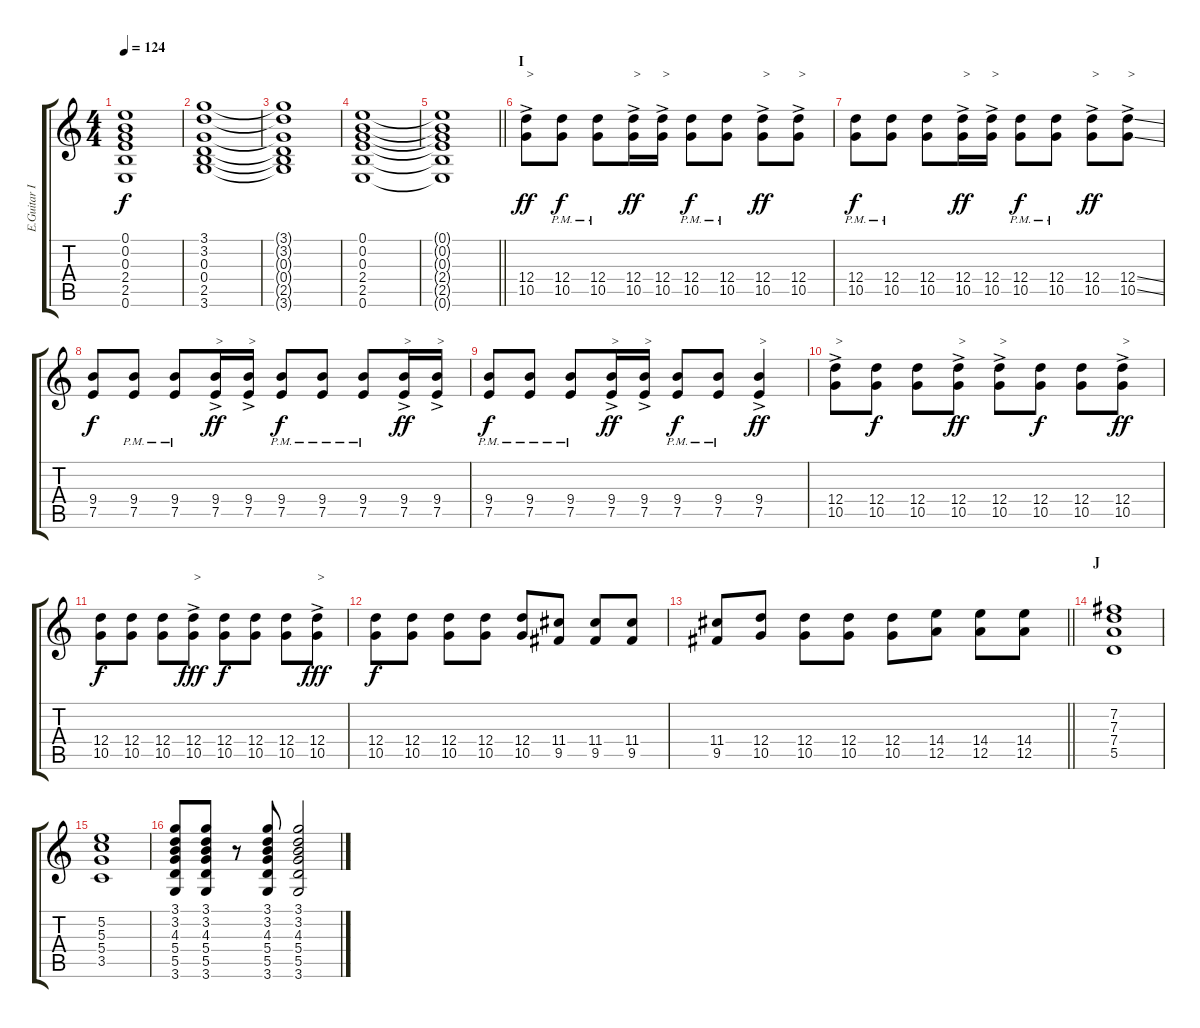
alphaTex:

\track ("E.Guitar II" "E.Guitar I") {instrument electricguitarclean}
\staff {score tabs}
\tuning (E4 B3 G3 D3 A2 E2) {hide}
\ts (4 4)
\tempo 124
\clef g2
\ks c
(0.1{t} 0.2{t} 0.3{t} 2.4{t} 2.5{t} 0.6{t}).1{dy f} |
(3.1 3.2 0.3 0.4 2.5 3.6).1 |
(3.1{t} 3.2{t} 0.3{t} 0.4{t} 2.5{t} 3.6{t}).1 |
(0.1 0.2 0.3 2.4 2.5 0.6).1 |
\barLineRight lightlight
(0.1{t} 0.2{t} 0.3{t} 2.4{t} 2.5{t} 0.6{t}).1 |
\section ("" "I")
(12.4{ac} 10.5{ac}).8{txt ">" dy ff instrument distortionguitar} (12.4{pm} 10.5).8{dy f} (12.4{pm} 10.5).8 (12.4{ac} 10.5{ac}).16{txt ">" dy ff} (12.4{ac} 10.5{ac}).16{txt ">"} (12.4{pm} 10.5{pm}).8{dy f} (12.4{pm} 10.5{pm}).8 (12.4{ac} 10.5{ac}).8{txt ">" dy ff} (12.4{ac} 10.5{ac}).8{txt ">"} |
(12.4{pm} 10.5{pm}).8{dy f} (12.4{pm} 10.5{pm}).8 (12.4 10.5).8 (12.4{ac} 10.5{ac}).16{txt ">" dy ff} (12.4{ac} 10.5{ac}).16{txt ">"} (12.4{pm} 10.5{pm}).8{dy f} (12.4{pm} 10.5{pm}).8 (12.4{ac} 10.5{ac}).8{txt ">" dy ff} (12.4{ss ac} 10.5{ss ac}).8{txt ">"} |
(9.4 7.5).8{dy f} (9.4{pm} 7.5{pm}).8 (9.4{pm} 7.5{pm}).8 (9.4{ac} 7.5{ac}).16{txt ">" dy ff} (9.4{ac} 7.5{ac}).16{txt ">"} (9.4{pm} 7.5{pm}).8{dy f} (9.4{pm} 7.5{pm}).8 (9.4{pm} 7.5{pm}).8 (9.4{ac} 7.5{ac}).16{txt ">" dy ff} (9.4{ac} 7.5{ac}).16{txt ">"} |
(9.4{pm} 7.5{pm}).8{dy f} (9.4{pm} 7.5{pm}).8 (9.4{pm} 7.5{pm}).8 (9.4{ac} 7.5{ac}).16{txt ">" dy ff} (9.4{ac} 7.5{ac}).16{txt ">"} (9.4{pm} 7.5{pm}).8{dy f} (9.4{pm} 7.5{pm}).8 (9.4{ac} 7.5{ac}).4{txt ">" dy ff} |
(12.4{ac} 10.5{ac}).8{txt ">"} (12.4 10.5).8{dy f} (12.4 10.5).8 (12.4{ac} 10.5{ac}).8{txt ">" dy ff} (12.4{ac} 10.5{ac}).8{txt ">"} (12.4 10.5).8{dy f} (12.4 10.5).8 (12.4{ac} 10.5{ac}).8{txt ">" dy ff} |
(12.4 10.5).8{dy f} (12.4 10.5).8 (12.4 10.5).8 (12.4{ac} 10.5{ac}).8{txt ">" dy fff} (12.4 10.5).8{dy f} (12.4 10.5).8 (12.4 10.5).8 (12.4{ac} 10.5{ac}).8{txt ">" dy fff} |
(12.4 10.5).8{dy f} (12.4 10.5).8 (12.4 10.5).8 (12.4 10.5).8 (12.4 10.5).8 (11.4 9.5).8 (11.4 9.5).8 (11.4 9.5).8 |
\barLineRight lightlight
(11.4 9.5).8 (12.4 10.5).8 (12.4 10.5).8 (12.4 10.5).8 (12.4 10.5).8 (14.4 12.5).8 (14.4 12.5).8 (14.4 12.5).8 |
\section ("" "J")
(7.2 7.3 7.4 5.5).1 |
(5.2 5.3 5.4 3.5).1 |
(3.1 3.2 4.3 5.4 5.5 3.6).8 (3.1 3.2 4.3 5.4 5.5 3.6).8 r.8 (3.1 3.2 4.3 5.4 5.5 3.6).8 (3.1 3.2 4.3 5.4 5.5 3.6).2
